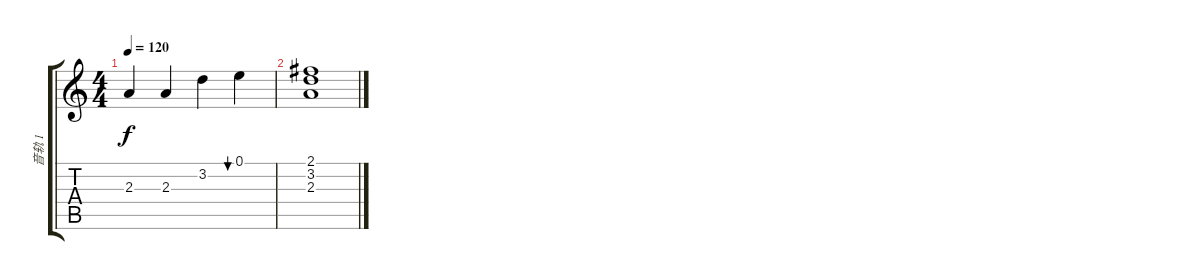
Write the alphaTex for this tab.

\track ("音轨 1" "音轨 1") {instrument acousticguitarnylon}
\staff {score tabs}
\tuning (E4 B3 G3 D3 A2 E2) {hide}
\ts (4 4)
\tempo 120
\clef g2
\ks c
2.3.4{dy f} 2.3.4 3.2.4 0.1.4{bu 120} |
(2.1 3.2 2.3).1
